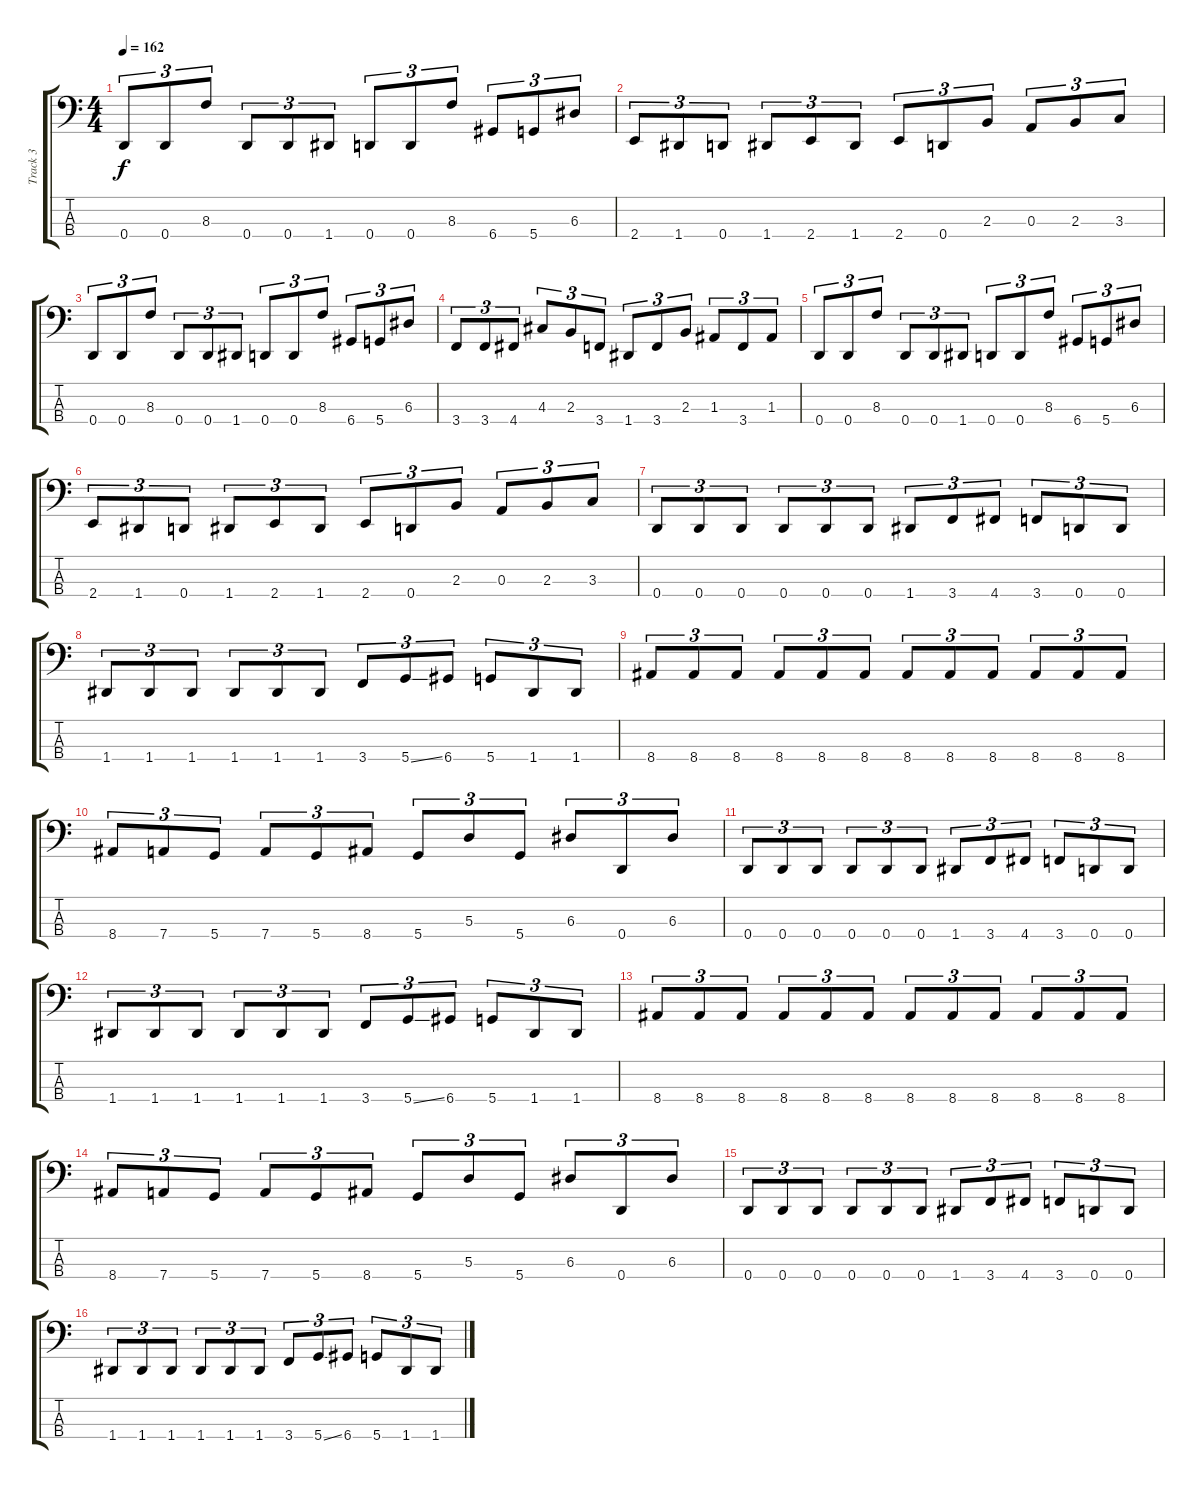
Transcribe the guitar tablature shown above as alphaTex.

\track ("Track 3" "Track 3") {instrument electricbasspick}
\staff {score tabs}
\tuning (G2 D2 A1 D1) {hide}
\ts (4 4)
\tempo 162
\clef f4
\ks c
0.4.8{tu (3 2) dy f} 0.4.8{tu (3 2)} 8.3.8{tu (3 2)} 0.4.8{tu (3 2)} 0.4.8{tu (3 2)} 1.4.8{tu (3 2)} 0.4.8{tu (3 2)} 0.4.8{tu (3 2)} 8.3.8{tu (3 2)} 6.4.8{tu (3 2)} 5.4.8{tu (3 2)} 6.3.8{tu (3 2)} |
2.4.8{tu (3 2) instrument electricbasspick} 1.4.8{tu (3 2)} 0.4.8{tu (3 2)} 1.4.8{tu (3 2)} 2.4.8{tu (3 2)} 1.4.8{tu (3 2)} 2.4.8{tu (3 2)} 0.4.8{tu (3 2)} 2.3.8{tu (3 2)} 0.3.8{tu (3 2)} 2.3.8{tu (3 2)} 3.3.8{tu (3 2)} |
0.4.8{tu (3 2)} 0.4.8{tu (3 2)} 8.3.8{tu (3 2)} 0.4.8{tu (3 2)} 0.4.8{tu (3 2)} 1.4.8{tu (3 2)} 0.4.8{tu (3 2)} 0.4.8{tu (3 2)} 8.3.8{tu (3 2)} 6.4.8{tu (3 2)} 5.4.8{tu (3 2)} 6.3.8{tu (3 2)} |
3.4.8{tu (3 2)} 3.4.8{tu (3 2)} 4.4.8{tu (3 2)} 4.3.8{tu (3 2)} 2.3.8{tu (3 2)} 3.4.8{tu (3 2)} 1.4.8{tu (3 2)} 3.4.8{tu (3 2)} 2.3.8{tu (3 2)} 1.3.8{tu (3 2)} 3.4.8{tu (3 2)} 1.3.8{tu (3 2)} |
0.4.8{tu (3 2)} 0.4.8{tu (3 2)} 8.3.8{tu (3 2)} 0.4.8{tu (3 2)} 0.4.8{tu (3 2)} 1.4.8{tu (3 2)} 0.4.8{tu (3 2)} 0.4.8{tu (3 2)} 8.3.8{tu (3 2)} 6.4.8{tu (3 2)} 5.4.8{tu (3 2)} 6.3.8{tu (3 2)} |
2.4.8{tu (3 2) instrument electricbasspick} 1.4.8{tu (3 2)} 0.4.8{tu (3 2)} 1.4.8{tu (3 2)} 2.4.8{tu (3 2)} 1.4.8{tu (3 2)} 2.4.8{tu (3 2)} 0.4.8{tu (3 2)} 2.3.8{tu (3 2)} 0.3.8{tu (3 2)} 2.3.8{tu (3 2)} 3.3.8{tu (3 2)} |
0.4.8{tu (3 2)} 0.4.8{tu (3 2)} 0.4.8{tu (3 2)} 0.4.8{tu (3 2)} 0.4.8{tu (3 2)} 0.4.8{tu (3 2)} 1.4.8{tu (3 2)} 3.4.8{tu (3 2)} 4.4.8{tu (3 2)} 3.4.8{tu (3 2)} 0.4.8{tu (3 2)} 0.4.8{tu (3 2)} |
1.4.8{tu (3 2)} 1.4.8{tu (3 2)} 1.4.8{tu (3 2)} 1.4.8{tu (3 2)} 1.4.8{tu (3 2)} 1.4.8{tu (3 2)} 3.4.8{tu (3 2)} 5.4{ss}.8{tu (3 2)} 6.4.8{tu (3 2)} 5.4.8{tu (3 2)} 1.4.8{tu (3 2)} 1.4.8{tu (3 2)} |
8.4.8{tu (3 2)} 8.4.8{tu (3 2)} 8.4.8{tu (3 2)} 8.4.8{tu (3 2)} 8.4.8{tu (3 2)} 8.4.8{tu (3 2)} 8.4.8{tu (3 2)} 8.4.8{tu (3 2)} 8.4.8{tu (3 2)} 8.4.8{tu (3 2)} 8.4.8{tu (3 2)} 8.4.8{tu (3 2)} |
8.4.8{tu (3 2)} 7.4.8{tu (3 2)} 5.4.8{tu (3 2)} 7.4.8{tu (3 2)} 5.4.8{tu (3 2)} 8.4.8{tu (3 2)} 5.4.8{tu (3 2)} 5.3.8{tu (3 2)} 5.4.8{tu (3 2)} 6.3.8{tu (3 2)} 0.4.8{tu (3 2)} 6.3.8{tu (3 2)} |
0.4.8{tu (3 2)} 0.4.8{tu (3 2)} 0.4.8{tu (3 2)} 0.4.8{tu (3 2)} 0.4.8{tu (3 2)} 0.4.8{tu (3 2)} 1.4.8{tu (3 2)} 3.4.8{tu (3 2)} 4.4.8{tu (3 2)} 3.4.8{tu (3 2)} 0.4.8{tu (3 2)} 0.4.8{tu (3 2)} |
1.4.8{tu (3 2)} 1.4.8{tu (3 2)} 1.4.8{tu (3 2)} 1.4.8{tu (3 2)} 1.4.8{tu (3 2)} 1.4.8{tu (3 2)} 3.4.8{tu (3 2)} 5.4{ss}.8{tu (3 2)} 6.4.8{tu (3 2)} 5.4.8{tu (3 2)} 1.4.8{tu (3 2)} 1.4.8{tu (3 2)} |
8.4.8{tu (3 2)} 8.4.8{tu (3 2)} 8.4.8{tu (3 2)} 8.4.8{tu (3 2)} 8.4.8{tu (3 2)} 8.4.8{tu (3 2)} 8.4.8{tu (3 2)} 8.4.8{tu (3 2)} 8.4.8{tu (3 2)} 8.4.8{tu (3 2)} 8.4.8{tu (3 2)} 8.4.8{tu (3 2)} |
8.4.8{tu (3 2)} 7.4.8{tu (3 2)} 5.4.8{tu (3 2)} 7.4.8{tu (3 2)} 5.4.8{tu (3 2)} 8.4.8{tu (3 2)} 5.4.8{tu (3 2)} 5.3.8{tu (3 2)} 5.4.8{tu (3 2)} 6.3.8{tu (3 2)} 0.4.8{tu (3 2)} 6.3.8{tu (3 2)} |
0.4.8{tu (3 2)} 0.4.8{tu (3 2)} 0.4.8{tu (3 2)} 0.4.8{tu (3 2)} 0.4.8{tu (3 2)} 0.4.8{tu (3 2)} 1.4.8{tu (3 2)} 3.4.8{tu (3 2)} 4.4.8{tu (3 2)} 3.4.8{tu (3 2)} 0.4.8{tu (3 2)} 0.4.8{tu (3 2)} |
1.4.8{tu (3 2)} 1.4.8{tu (3 2)} 1.4.8{tu (3 2)} 1.4.8{tu (3 2)} 1.4.8{tu (3 2)} 1.4.8{tu (3 2)} 3.4.8{tu (3 2)} 5.4{ss}.8{tu (3 2)} 6.4.8{tu (3 2)} 5.4.8{tu (3 2)} 1.4.8{tu (3 2)} 1.4.8{tu (3 2)}
